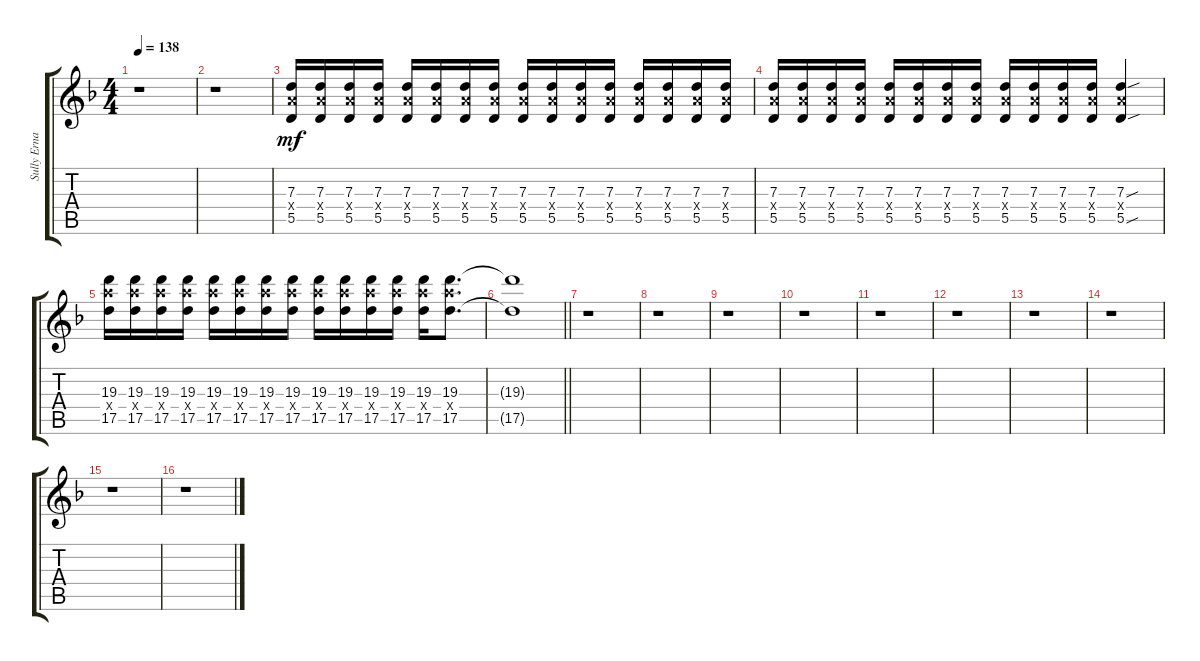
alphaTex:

\track ("Sully Erna" "Sully Erna") {instrument distortionguitar}
\staff {score tabs}
\tuning (E4 B3 G3 D3 A2 D2) {hide}
\ts (4 4)
\tempo 138
\clef g2
\ks f
r.1{dy mf} |
r.1 |
(7.3 7.4{x} 5.5).16 (7.3 7.4{x} 5.5).16 (7.3 7.4{x} 5.5).16 (7.3 7.4{x} 5.5).16 (7.3 7.4{x} 5.5).16 (7.3 7.4{x} 5.5).16 (7.3 7.4{x} 5.5).16 (7.3 7.4{x} 5.5).16 (7.3 7.4{x} 5.5).16 (7.3 7.4{x} 5.5).16 (7.3 7.4{x} 5.5).16 (7.3 7.4{x} 5.5).16 (7.3 7.4{x} 5.5).16 (7.3 7.4{x} 5.5).16 (7.3 7.4{x} 5.5).16 (7.3 7.4{x} 5.5).16 |
(7.3 7.4{x} 5.5).16 (7.3 7.4{x} 5.5).16 (7.3 7.4{x} 5.5).16 (7.3 7.4{x} 5.5).16 (7.3 7.4{x} 5.5).16 (7.3 7.4{x} 5.5).16 (7.3 7.4{x} 5.5).16 (7.3 7.4{x} 5.5).16 (7.3 7.4{x} 5.5).16 (7.3 7.4{x} 5.5).16 (7.3 7.4{x} 5.5).16 (7.3 7.4{x} 5.5).16 (7.3{sou} 7.4{x} 5.5{sou}).4 |
(19.3 19.4{x} 17.5).16 (19.3 19.4{x} 17.5).16 (19.3 19.4{x} 17.5).16 (19.3 19.4{x} 17.5).16 (19.3 19.4{x} 17.5).16 (19.3 19.4{x} 17.5).16 (19.3 19.4{x} 17.5).16 (19.3 19.4{x} 17.5).16 (19.3 19.4{x} 17.5).16 (19.3 19.4{x} 17.5).16 (19.3 19.4{x} 17.5).16 (19.3 19.4{x} 17.5).16 (19.3 19.4{x} 17.5).16 (19.3 19.4{x} 17.5).8{d} |
\barLineRight lightlight
(19.3{t} 17.5{t}).1 |
r.1 |
r.1 |
r.1 |
r.1 |
r.1 |
r.1 |
r.1 |
r.1 |
r.1 |
r.1
